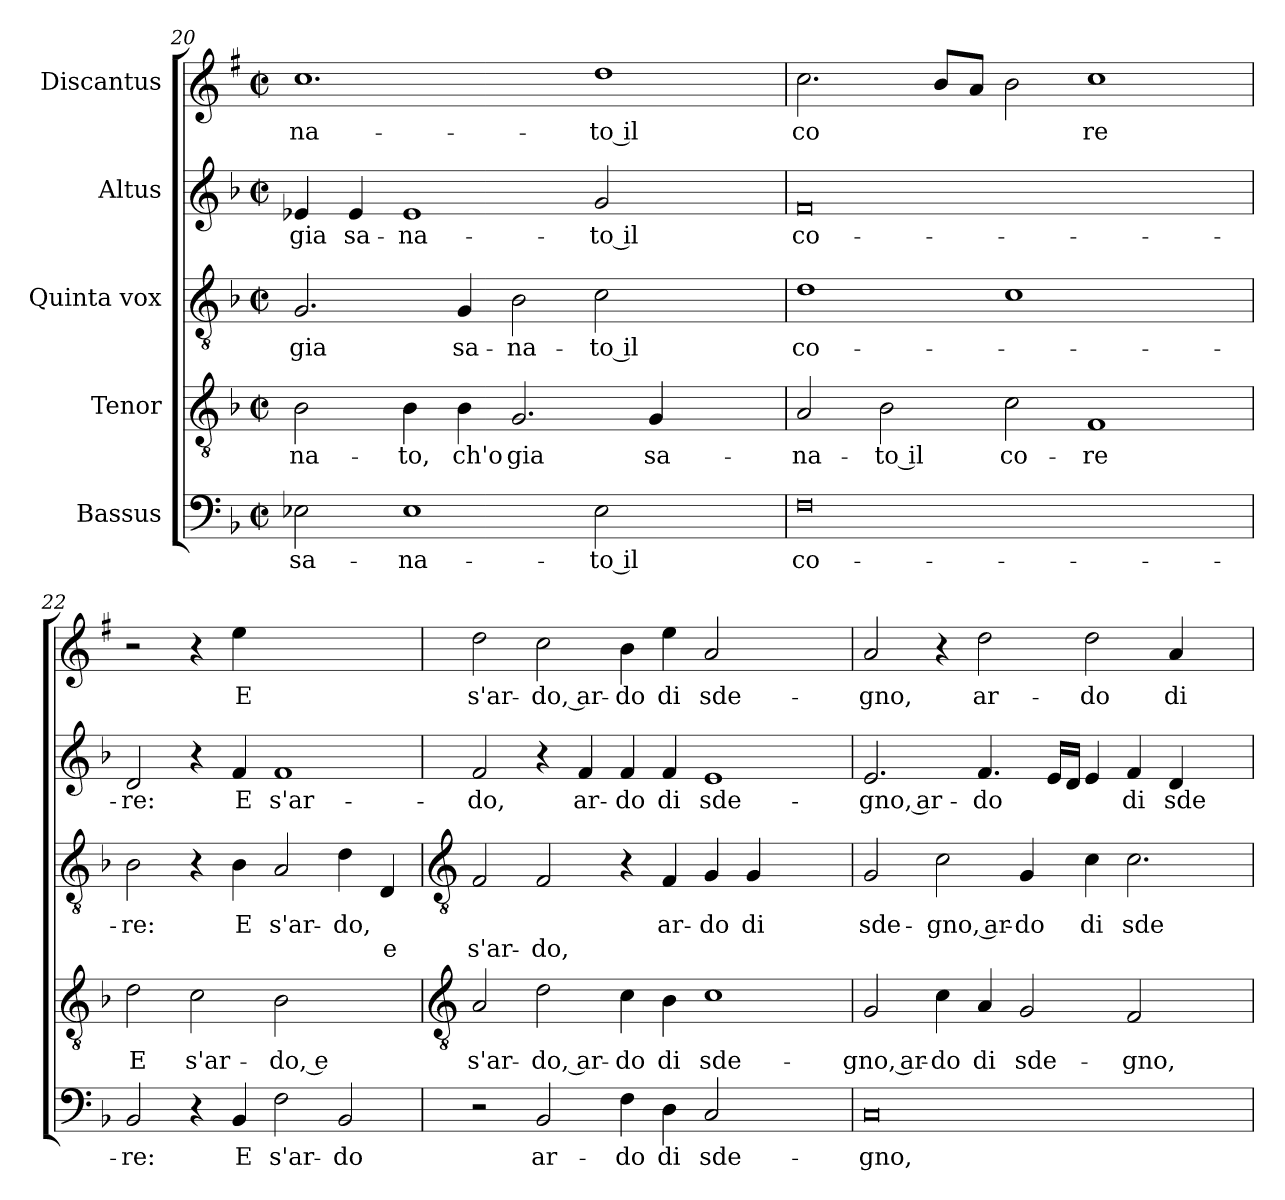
**kern	**text	**kern	**text	**kern	**text	**text	**kern	**text	**kern	**text
*part5	*part5	*part4	*part4	*part3	*part3	*part3	*part2	*part2	*part1	*part1
*staff5	*staff5	*staff4	*staff4	*staff3	*staff3	*staff3	*staff2	*staff2	*staff1	*staff1
*I"Bassus	*	*I"Tenor	*	*I"Quinta vox	*	*	*I"Altus	*	*I"Discantus	*
*clefF4	*	*clefGv2	*	*clefGv2	*	*	*clefG2	*	*clefG2	*
*	*	*	*	*	*	*	*	*	*ITrd1c2	*
*k[b-]	*	*k[b-]	*	*k[b-]	*	*	*k[b-]	*	*k[b-]	*
*F:	*	*F:	*	*F:	*	*	*F:	*	*F:	*
*M4/2	*	*M4/2	*	*M4/2	*	*	*M4/2	*	*M4/2	*
*met(c|)	*	*met(c|)	*	*met(c|)	*	*	*met(c|)	*	*met(c|)	*
=20	=20	=20	=20	=20	=20	=20	=20	=20	=20	=20
!	!LO:LY:b	!	!LO:LY:b	!	!LO:LY:b	!	!	!LO:LY:b	!	!LO:LY:b
2E-	sa-	2B-	-na-	2.G	gia	.	4e-	gia	1.b-	-na-
!	!	!	!	!	!	!	!	!LO:LY:b	!	!
.	.	.	.	.	.	.	4e-	sa-	.	.
!	!LO:LY:b	!	!LO:LY:b	!	!	!	!	!LO:LY:b	!	!
1E-	-na-	4B-	-to,	.	.	.	1e-	-na-	.	.
!	!	!	!LO:LY:b	!	!LO:LY:b	!	!	!	!	!
.	.	4B-	ch'o	4G	sa-	.	.	.	.	.
!	!	!	!LO:LY:b	!	!LO:LY:b	!	!	!	!	!
.	.	2.G	gia	2B-	-na-	.	.	.	.	.
!	!LO:LY:b	!	!	!	!LO:LY:b	!	!	!LO:LY:b	!	!LO:LY:b
2E-	-to il	.	.	2c	-to il	.	2g	-to il	1cc	-to il
!	!	!	!LO:LY:b	!	!	!	!	!	!	!
.	.	4G	sa-	.	.	.	.	.	.	.
2ryy	.	2ryy	.	2ryy	.	.	2ryy	.	.	.
=21	=21	=21	=21	=21	=21	=21	=21	=21	=21	=21
!	!LO:LY:b	!	!LO:LY:b	!	!LO:LY:b	!	!	!LO:LY:b	!	!LO:LY:b
0F	co-	2A	-na-	1d	co-	.	0f	co-	2.b-	co
!	!	!	!LO:LY:b	!	!	!	!	!	!	!
.	.	2B-	-to il	.	.	.	.	.	.	.
.	.	.	.	.	.	.	.	.	8aL	.
.	.	.	.	.	.	.	.	.	8gJ	.
!	!	!	!LO:LY:b	!	!	!	!	!	!	!
.	.	2c	co-	1c	.	.	.	.	2a	.
!	!	!	!LO:LY:b	!	!	!	!	!	!	!LO:LY:b
.	.	1F	-re	.	.	.	.	.	1b-	re
2ryy	.	.	.	2ryy	.	.	2ryy	.	.	.
=22	=22	=22	=22	=22	=22	=22	=22	=22	=22	=22
!	!LO:LY:b	!	!LO:LY:b	!	!LO:LY:b	!	!	!LO:LY:b	!	!
2BB-	-re:	2d	E	2B-	-re:	.	2d	-re:	2r	.
!	!	!	!LO:LY:b	!	!	!	!	!	!	!
4r	.	2c	s'ar-	4r	.	.	4r	.	4r	.
!	!LO:LY:b	!	!	!	!LO:LY:b	!	!	!LO:LY:b	!	!LO:LY:b
4BB-	E	.	.	4B-	E	.	4f	E	4dd	E
!	!LO:LY:b	!	!LO:LY:b	!	!LO:LY:b	!	!	!LO:LY:b	!	!
2F	s'ar-	2B-	-do, e	2A	s'ar-	.	1f	s'ar-	1ryy	.
!	!LO:LY:b	!	!	!	!LO:LY:b	!	!	!	!	!
2BB-	-do	2ryy	.	4d	-do,	.	.	.	.	.
!	!	!	!	!	!	!LO:LY:b	!	!	!	!
.	.	.	.	4D	.	e	.	.	.	.
!!LO:LB:g=z
=23	=23	=23	=23	=23	=23	=23	=23	=23	=23	=23
*	*	*clefGv2	*	*clefGv2	*	*	*	*	*	*
!	!	!	!LO:LY:b	!	!	!LO:LY:b	!	!LO:LY:b	!	!LO:LY:b
2r	.	2A	s'ar-	2F	.	s'ar-	2f	-do,	2cc	s'ar-
!	!LO:LY:b	!	!LO:LY:b	!	!	!LO:LY:b	!	!	!	!LO:LY:b
2BB-	ar-	2d	-do, ar-	2F	.	-do,	4r	.	2b-	-do, ar-
!	!	!	!	!	!	!	!	!LO:LY:b	!	!
.	.	.	.	.	.	.	4f	ar-	.	.
!	!LO:LY:b	!	!LO:LY:b	!	!	!	!	!LO:LY:b	!	!LO:LY:b
4F	-do	4c	-do	4r	.	.	4f	-do	4a	-do
!	!LO:LY:b	!	!LO:LY:b	!	!LO:LY:b	!	!	!LO:LY:b	!	!LO:LY:b
4D	di	4B-	di	4F	ar-	.	4f	di	4dd	di
!	!LO:LY:b	!	!LO:LY:b	!	!LO:LY:b	!	!	!LO:LY:b	!	!LO:LY:b
2C	sde-	1c	sde-	4G	-do	.	1e	sde-	2g	sde-
!	!	!	!	!	!LO:LY:b	!	!	!	!	!
.	.	.	.	4G	di	.	.	.	.	.
2ryy	.	.	.	2ryy	.	.	.	.	2ryy	.
=24	=24	=24	=24	=24	=24	=24	=24	=24	=24	=24
!	!LO:LY:b	!	!LO:LY:b	!	!LO:LY:b	!	!	!LO:LY:b	!	!LO:LY:b
0C	-gno,	2G	-gno, ar-	2G	sde-	.	2.e	-gno, ar-	2g	-gno,
!	!	!	!LO:LY:b	!	!LO:LY:b	!	!	!	!	!
.	.	4c	-do	2c	-gno, ar-	.	.	.	4r	.
!	!	!	!LO:LY:b	!	!	!	!	!LO:LY:b	!	!LO:LY:b
.	.	4A	di	.	.	.	4.f	-do	2cc	ar-
!	!	!	!LO:LY:b	!	!LO:LY:b	!	!	!	!	!
.	.	2G	sde-	4G	-do	.	.	.	.	.
.	.	.	.	.	.	.	16eLL	.	.	.
.	.	.	.	.	.	.	16dJJ	.	.	.
!	!	!	!	!	!LO:LY:b	!	!	!	!	!LO:LY:b
.	.	.	.	4c	di	.	4e	.	2cc	-do
!	!	!	!LO:LY:b	!	!LO:LY:b	!	!	!LO:LY:b	!	!
.	.	2F	-gno,	2.c	sde-	.	4f	di	.	.
!	!	!	!	!	!	!	!	!LO:LY:b	!	!LO:LY:b
.	.	.	.	.	.	.	4d	sde-	4g	di
4ryy	.	4ryy	.	.	.	.	4ryy	.	4ryy	.
=	=	=	=	=	=	=	=	=	=	=
*-	*-	*-	*-	*-	*-	*-	*-	*-	*-	*-
